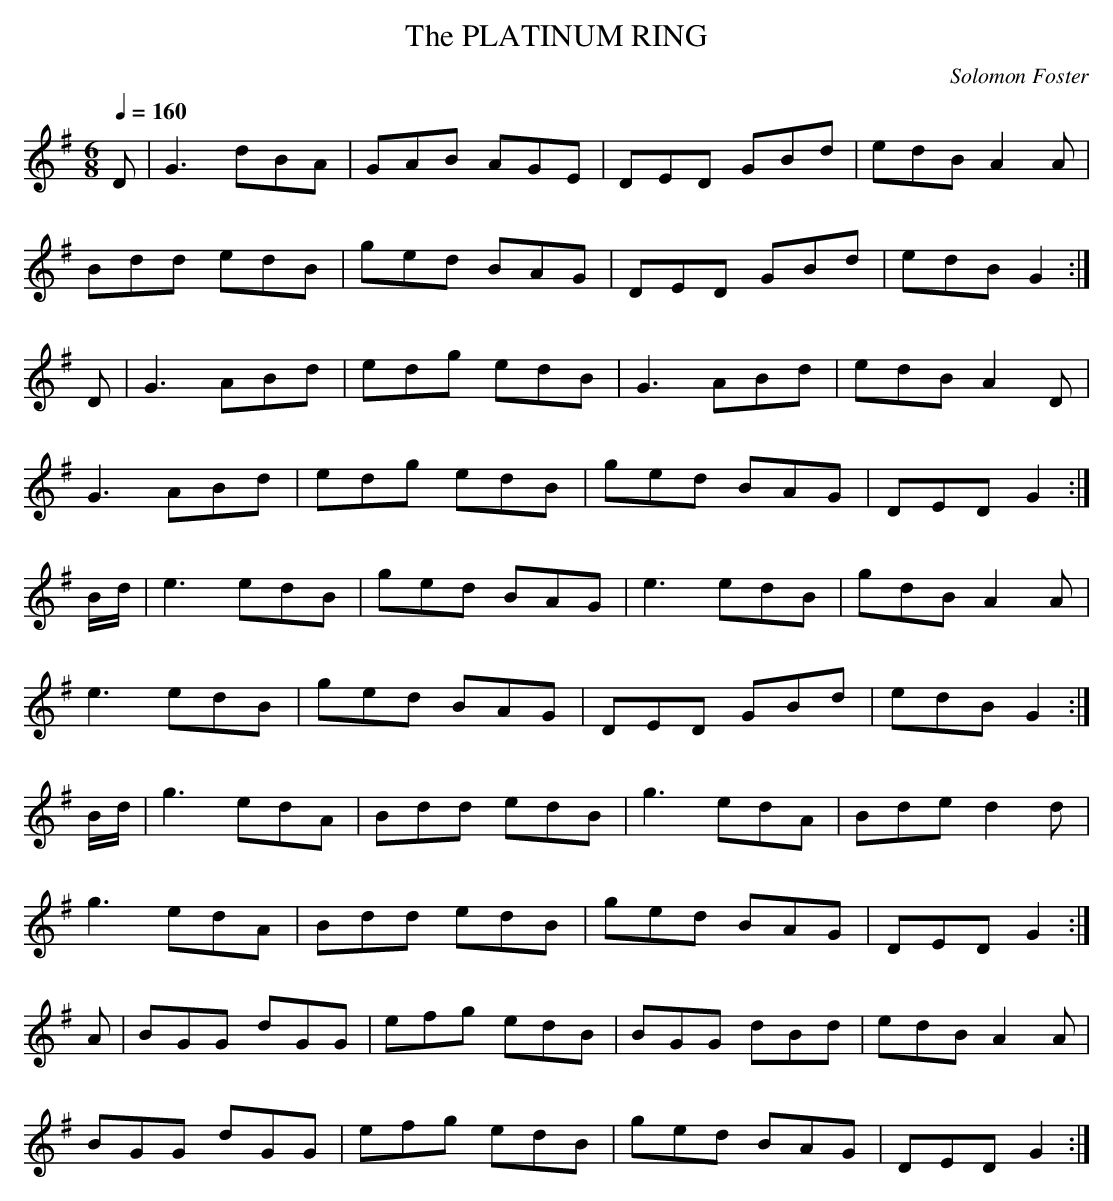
X:1
T:PLATINUM RING, The
C:Solomon Foster
Q:1/4=160
M:6/8
L:1/8
K:G
D|G3 dBA|GAB AGE|DED GBd|edB A2A|
Bdd edB|ged BAG|DED GBd|edB G2 :|
D|G3 ABd|edg edB|G3 ABd|edB A2D|
G3 ABd|edg edB|ged BAG| DED G2 :|
B/d/|e3 edB|ged BAG|e3 edB|gdB A2A|
e3 edB|ged BAG|DED GBd|edB G2 :|
B/d/|g3 edA|Bdd edB|g3 edA|Bde d2d|
g3 edA|Bdd edB|ged BAG|DED G2 :|
A|BGG dGG|efg edB|BGG dBd|edB A2A|
BGG dGG|efg edB|ged BAG|DED G2 :|
